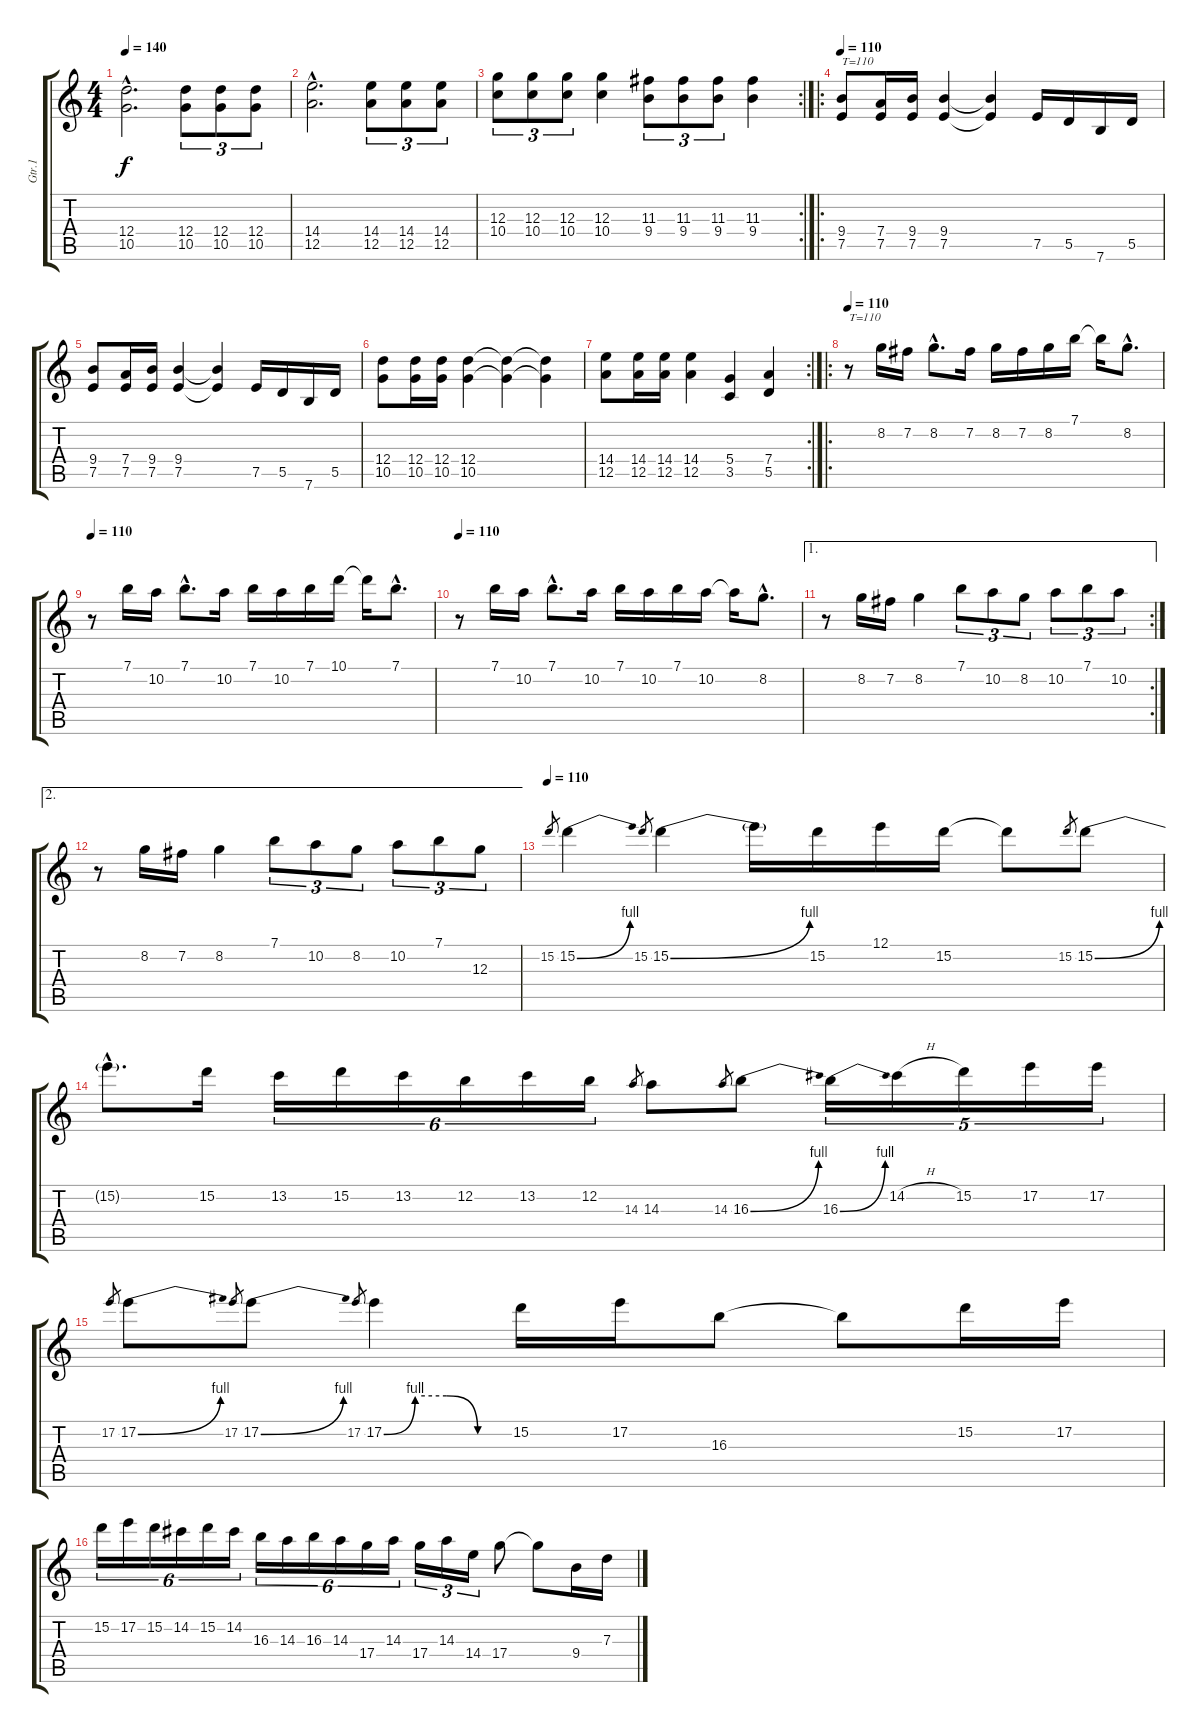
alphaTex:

\track ("Gtr.1" "Gtr.1") {instrument distortionguitar}
\staff {score tabs}
\tuning (E4 B3 G3 D3 A2 E2) {hide}
\ts (4 4)
\tempo 140
\clef g2
\ks c
(12.4{hac} 10.5{hac}).2{d dy f} (12.4 10.5).8{tu (3 2)} (12.4 10.5).8{tu (3 2)} (12.4 10.5).8{tu (3 2)} |
(14.4{hac} 12.5{hac}).2{d} (14.4 12.5).8{tu (3 2)} (14.4 12.5).8{tu (3 2)} (14.4 12.5).8{tu (3 2)} |
\rc 2
(12.3 10.4).8{tu (3 2)} (12.3 10.4).8{tu (3 2)} (12.3 10.4).8{tu (3 2)} (12.3 10.4).4 (11.3 9.4).8{tu (3 2)} (11.3 9.4).8{tu (3 2)} (11.3 9.4).8{tu (3 2)} (11.3 9.4).4 |
\ro
\tempo 110
(9.4 7.5).8{txt "T=110"} (7.4 7.5).16 (9.4 7.5).16 (9.4 7.5).4 (9.4{t} 7.5{t}).4 7.5.16 5.5.16 7.6.16 5.5.16 |
(9.4 7.5).8 (7.4 7.5).16 (9.4 7.5).16 (9.4 7.5).4 (9.4{t} 7.5{t}).4 7.5.16 5.5.16 7.6.16 5.5.16 |
(12.4 10.5).8 (12.4 10.5).16 (12.4 10.5).16 (12.4 10.5).4 (12.4{t} 10.5{t}).4 (12.4{t} 10.5{t}).4 |
\rc 2
(14.4 12.5).8 (14.4 12.5).16 (14.4 12.5).16 (14.4 12.5).4 (5.4 3.5).4 (7.4 5.5).4 |
\ro
\tempo 110
r.8{txt "T=110"} 8.2.16 7.2.16 8.2{hac}.8{d} 7.2.16 8.2.16 7.2.16 8.2.16 7.1.16 7.1{t}.16 8.2{hac}.8{d} |
\tempo 110
r.8 7.1.16 10.2.16 7.1{hac}.8{d} 10.2.16 7.1.16 10.2.16 7.1.16 10.1.16 10.1{t}.16 7.1{hac}.8{d} |
\tempo 110
r.8 7.1.16 10.2.16 7.1{hac}.8{d} 10.2.16 7.1.16 10.2.16 7.1.16 10.2.16 10.2{t}.16 8.2{hac}.8{d} |
\ae 1
\rc 2
r.8 8.2.16 7.2.16 8.2.4 7.1.8{tu (3 2)} 10.2.8{tu (3 2)} 8.2.8{tu (3 2)} 10.2.8{tu (3 2)} 7.1.8{tu (3 2)} 10.2.8{tu (3 2)} |
\ae 2
r.8 8.2.16 7.2.16 8.2.4 7.1.8{tu (3 2)} 10.2.8{tu (3 2)} 8.2.8{tu (3 2)} 10.2.8{tu (3 2)} 7.1.8{tu (3 2)} 12.3.8{tu (3 2)} |
\tempo 110
15.2.8{gr} 15.2{be (bend 0 0 60 4)}.4 15.2.8{gr} 15.2{be (bend 0 0 60 4)}.4 15.2{t}.16 15.2.16 12.1.16 15.2.16 15.2{t}.8 15.2.8{gr} 15.2{be (bend 0 0 60 4)}.8 |
15.2{hac t}.8{d} 15.2.16 13.2.16{tu (6 4)} 15.2.16{tu (6 4)} 13.2.16{tu (6 4)} 12.2.16{tu (6 4)} 13.2.16{tu (6 4)} 12.2.16{tu (6 4)} 14.3.8{gr} 14.3.8 14.3.8{gr} 16.3{be (bend 0 0 60 4)}.8 16.3{be (bend 0 0 60 4)}.16{tu (5 4)} 14.2{h}.16{tu (5 4)} 15.2.16{tu (5 4)} 17.2.16{tu (5 4)} 17.2.16{tu (5 4)} |
17.2.8{gr} 17.2{be (bend 0 0 60 4)}.8 17.2.8{gr} 17.2{be (bend 0 0 60 4)}.8 17.2.8{gr} 17.2{be (custom 0 0 15 4 30 4 45 0 60 0)}.4 15.2.16 17.2.16 16.3.8 16.3{t}.8 15.2.16 17.2.16 |
15.2.16{tu (6 4)} 17.2.16{tu (6 4)} 15.2.16{tu (6 4)} 14.2.16{tu (6 4)} 15.2.16{tu (6 4)} 14.2.16{tu (6 4)} 16.3.16{tu (6 4)} 14.3.16{tu (6 4)} 16.3.16{tu (6 4)} 14.3.16{tu (6 4)} 17.4.16{tu (6 4)} 14.3.16{tu (6 4)} 17.4.16{tu (3 2)} 14.3.16{tu (3 2)} 14.4.16{tu (3 2)} 17.4.8 17.4{t}.8 9.4.16 7.3.16
